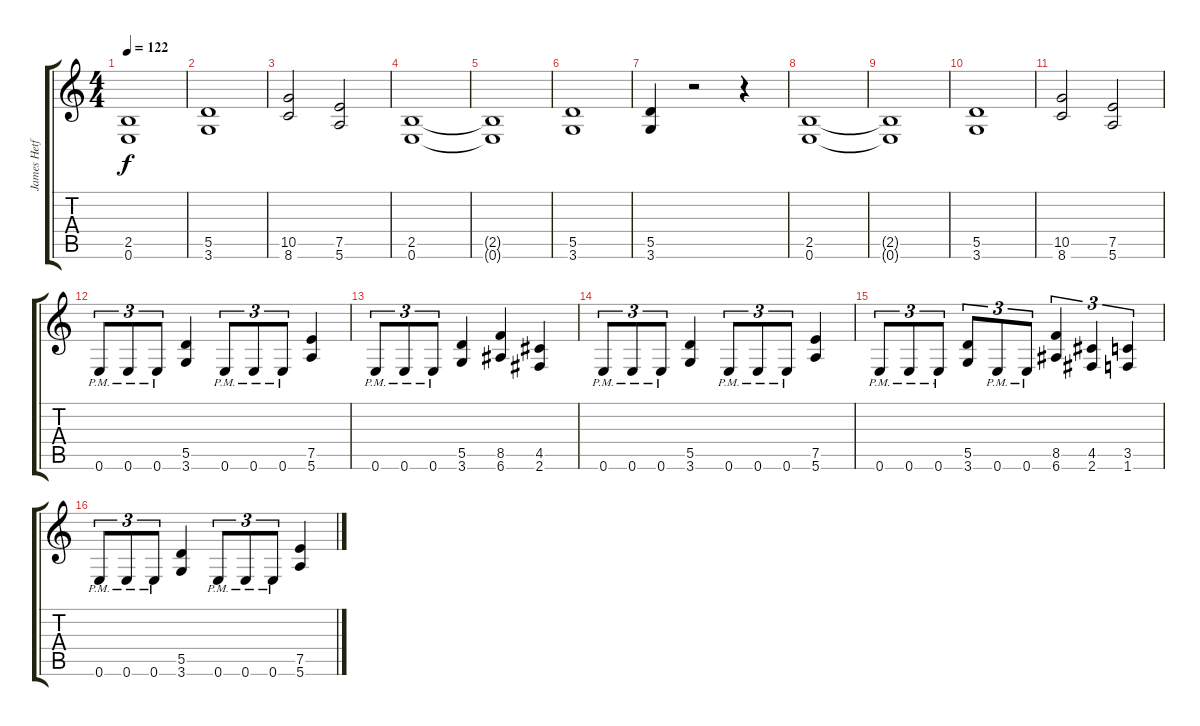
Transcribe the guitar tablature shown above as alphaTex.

\track ("James Hetfield" "James Hetf") {instrument distortionguitar}
\staff {score tabs}
\tuning (E4 B3 G3 D3 A2 E2) {hide}
\ts (4 4)
\tempo 122
\clef g2
\ks c
(2.5{t} 0.6{t}).1{dy f} |
(5.5 3.6).1 |
(10.5 8.6).2 (7.5 5.6).2 |
(2.5 0.6).1 |
(2.5{t} 0.6{t}).1 |
(5.5 3.6).1 |
(5.5 3.6).4 r.2 r.4 |
(2.5 0.6).1 |
(2.5{t} 0.6{t}).1 |
(5.5 3.6).1 |
(10.5 8.6).2 (7.5 5.6).2 |
0.6{pm}.8{tu (3 2)} 0.6{pm}.8{tu (3 2)} 0.6{pm}.8{tu (3 2)} (5.5 3.6).4 0.6{pm}.8{tu (3 2)} 0.6{pm}.8{tu (3 2)} 0.6{pm}.8{tu (3 2)} (7.5 5.6).4 |
0.6{pm}.8{tu (3 2)} 0.6{pm}.8{tu (3 2)} 0.6{pm}.8{tu (3 2)} (5.5 3.6).4 (8.5 6.6).4 (4.5 2.6).4 |
0.6{pm}.8{tu (3 2)} 0.6{pm}.8{tu (3 2)} 0.6{pm}.8{tu (3 2)} (5.5 3.6).4 0.6{pm}.8{tu (3 2)} 0.6{pm}.8{tu (3 2)} 0.6{pm}.8{tu (3 2)} (7.5 5.6).4 |
0.6{pm}.8{tu (3 2)} 0.6{pm}.8{tu (3 2)} 0.6{pm}.8{tu (3 2)} (5.5 3.6).8{tu (3 2)} 0.6{pm}.8{tu (3 2)} 0.6{pm}.8{tu (3 2)} (8.5 6.6).4{tu (3 2)} (4.5 2.6).4{tu (3 2)} (3.5 1.6).4{tu (3 2)} |
0.6{pm}.8{tu (3 2)} 0.6{pm}.8{tu (3 2)} 0.6{pm}.8{tu (3 2)} (5.5 3.6).4 0.6{pm}.8{tu (3 2)} 0.6{pm}.8{tu (3 2)} 0.6{pm}.8{tu (3 2)} (7.5 5.6).4
